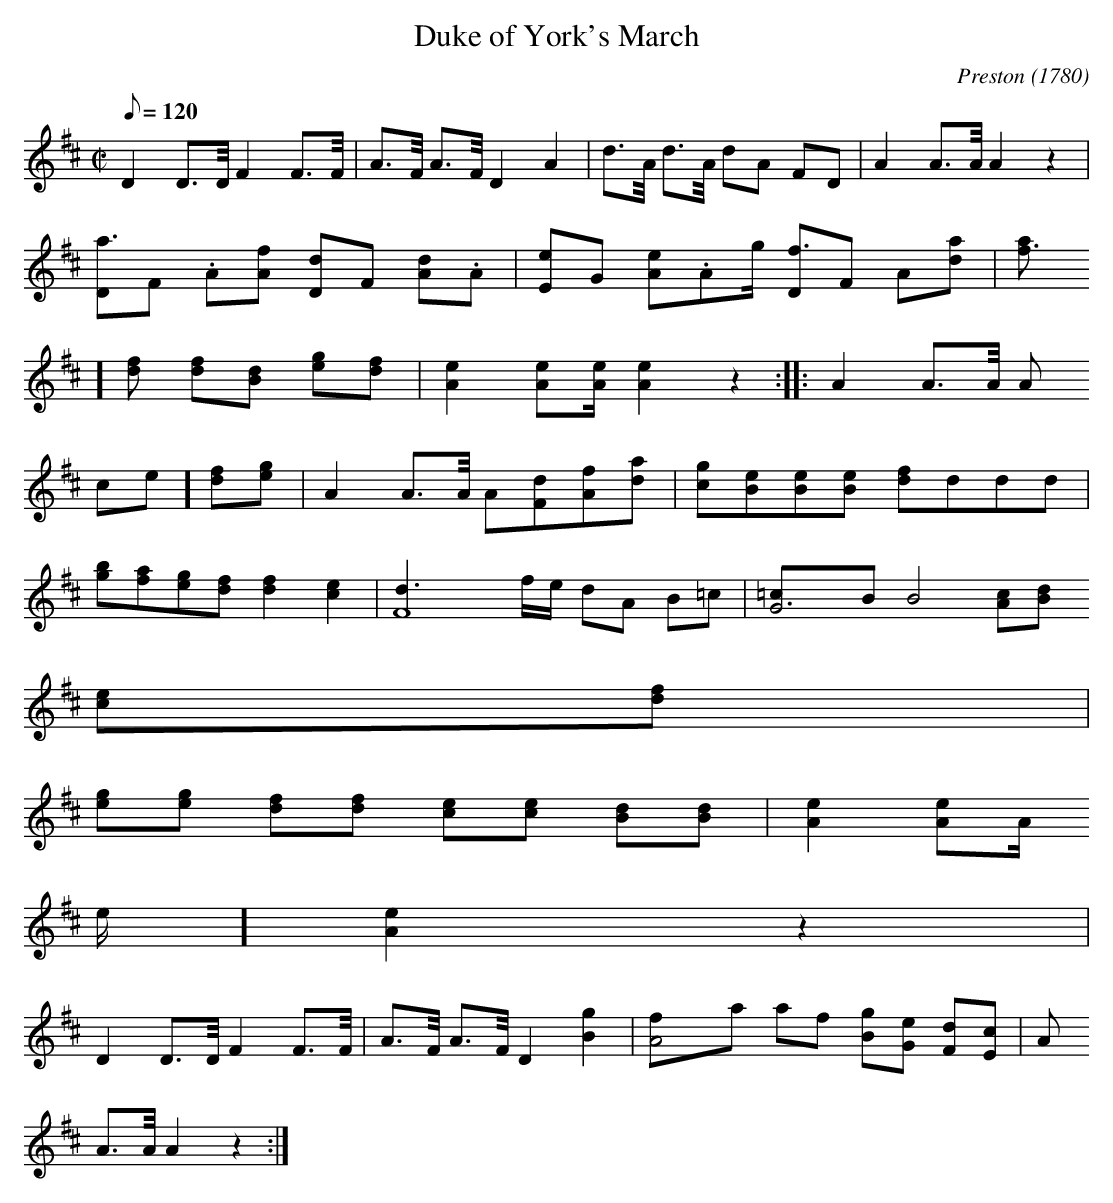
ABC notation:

X:1
T:Duke of York's March
M:C|
L:1/8
Q:120
C:Preston (1780)
K:D
D2 D>D/ F2 F>F/ | A>F/ A>F/ D2 A2 | d>A/ d>A/ dA FD | A2 A>A/ A2 z2 |
[Da3]F .A[.Af] [Dd2]F [.Ad2].A | [Ee2]G [.Ae>].Ag/ [Df3]F A[da] | [f3a
3] [df] [df][Bd] [eg][df] | [A2e2] [A>e>][A/e/] [A2e2] z2 :||: A2 A>A/ A[
ce] [df][eg] | A2 A>A/ A[Fd][Af][da] | [cg][Be][Be][Be] [df]ddd |
[gb][fa][eg][df] [d2f2][c2e2] | [F8d3]f/e/ dA B=c | [G6=c]B B4 [Ac][Bd]
[ce][df] |
[.e.g][.e.g] [.d.f][.d.f] [.c.e][.c.e] [.B.d][.B.d] | [A2e2] [A>3e>][A/
e/] [A2e2] z2 |
D2 D>D/ F2 F>F/ | A>F/ A>F/ D2 [B2g2] | [A4f]a af [Bg][Ge] [Fd][Ec] | A
2 A>A/ A2 z2 :|
